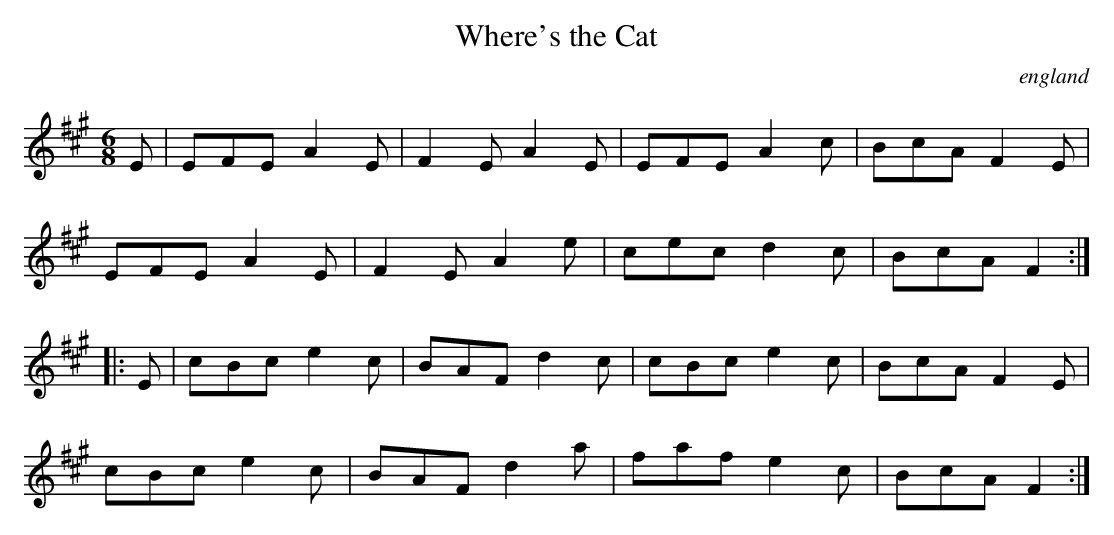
X:1
T:Where's the Cat
O:england
M:6/8
L:1/8
K:A
E|EFE A2E|F2E A2E|EFE A2c|BcA F2E|
EFE A2E|F2E A2e|cec d2c|BcA F2:|
|:E|cBc e2c|BAF d2c|cBc e2c|BcA F2E|
cBc e2c|BAF d2a|faf e2c|BcA F2:|
